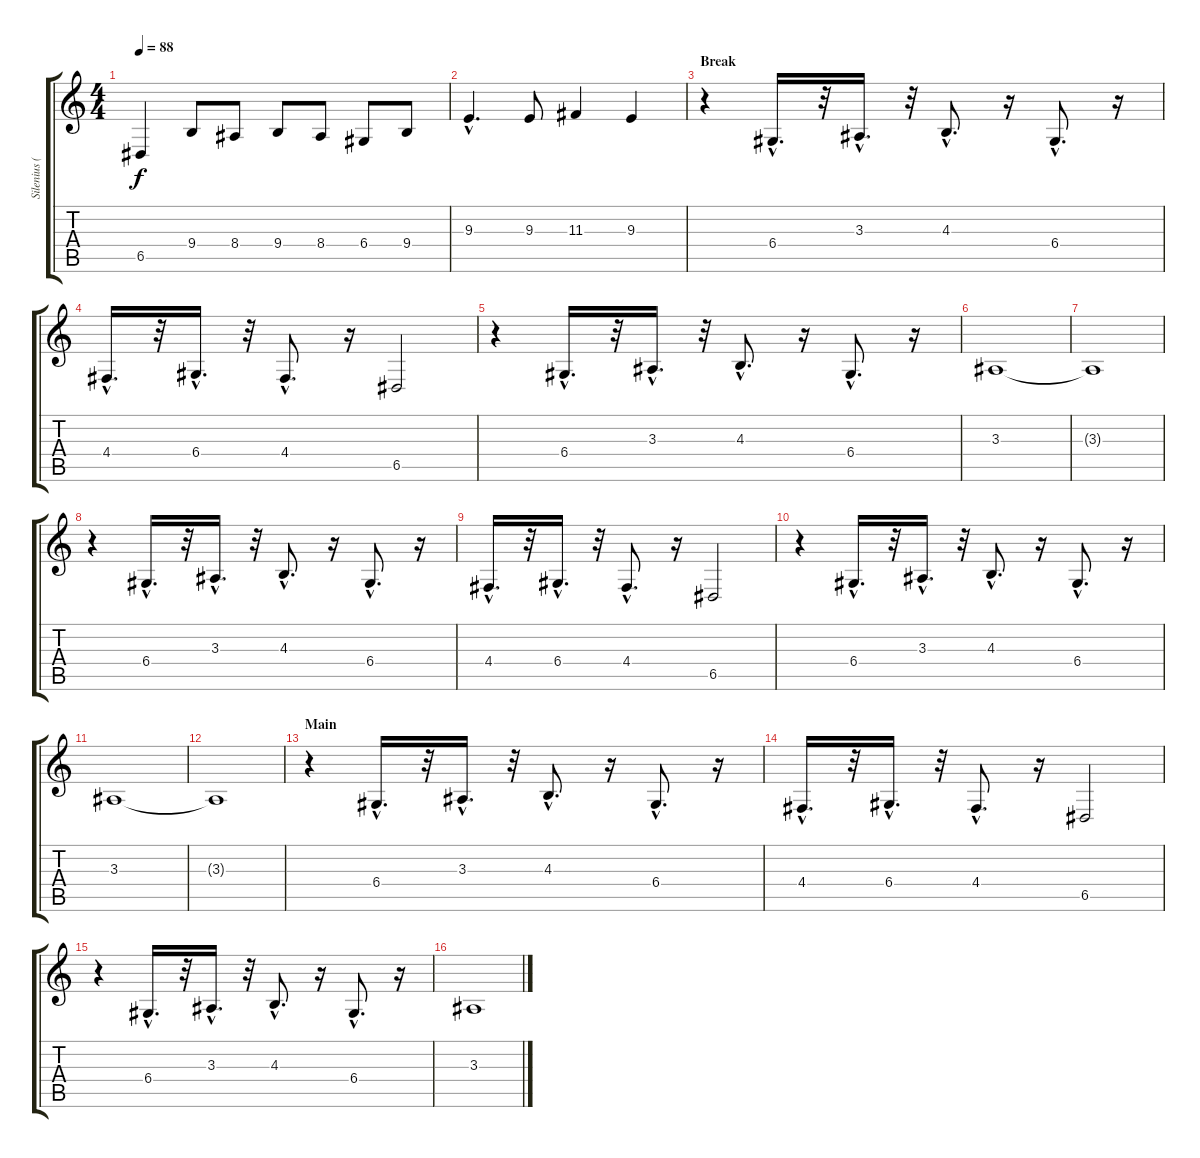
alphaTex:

\track ("Silenius (KeybMid)" "Silenius (") {instrument synthstrings1}
\staff {score tabs}
\tuning (E4 B3 G3 D3 A2 E2) {hide}
\ts (4 4)
\tempo 88
\clef g2
\ks c
6.5.4{dy f} 9.4.8 8.4.8 9.4.8 8.4.8 6.4.8 9.4.8 |
9.3{hac}.4{d} 9.3.8 11.3.4 9.3.4 |
\section ("" "Break")
r.4 6.4{hac}.16{d} r.32 3.3{hac}.16{d} r.32 4.3{hac}.8{d} r.16 6.4{hac}.8{d} r.16 |
4.4{hac}.16{d} r.32 6.4{hac}.16{d} r.32 4.4{hac}.8{d} r.16 6.5.2 |
r.4 6.4{hac}.16{d} r.32 3.3{hac}.16{d} r.32 4.3{hac}.8{d} r.16 6.4{hac}.8{d} r.16 |
3.3.1 |
3.3{t}.1 |
r.4 6.4{hac}.16{d} r.32 3.3{hac}.16{d} r.32 4.3{hac}.8{d} r.16 6.4{hac}.8{d} r.16 |
4.4{hac}.16{d} r.32 6.4{hac}.16{d} r.32 4.4{hac}.8{d} r.16 6.5.2 |
r.4 6.4{hac}.16{d} r.32 3.3{hac}.16{d} r.32 4.3{hac}.8{d} r.16 6.4{hac}.8{d} r.16 |
3.3.1 |
3.3{t}.1 |
\section ("" "Main")
r.4 6.4{hac}.16{d} r.32 3.3{hac}.16{d} r.32 4.3{hac}.8{d} r.16 6.4{hac}.8{d} r.16 |
4.4{hac}.16{d} r.32 6.4{hac}.16{d} r.32 4.4{hac}.8{d} r.16 6.5.2 |
r.4 6.4{hac}.16{d} r.32 3.3{hac}.16{d} r.32 4.3{hac}.8{d} r.16 6.4{hac}.8{d} r.16 |
3.3.1
